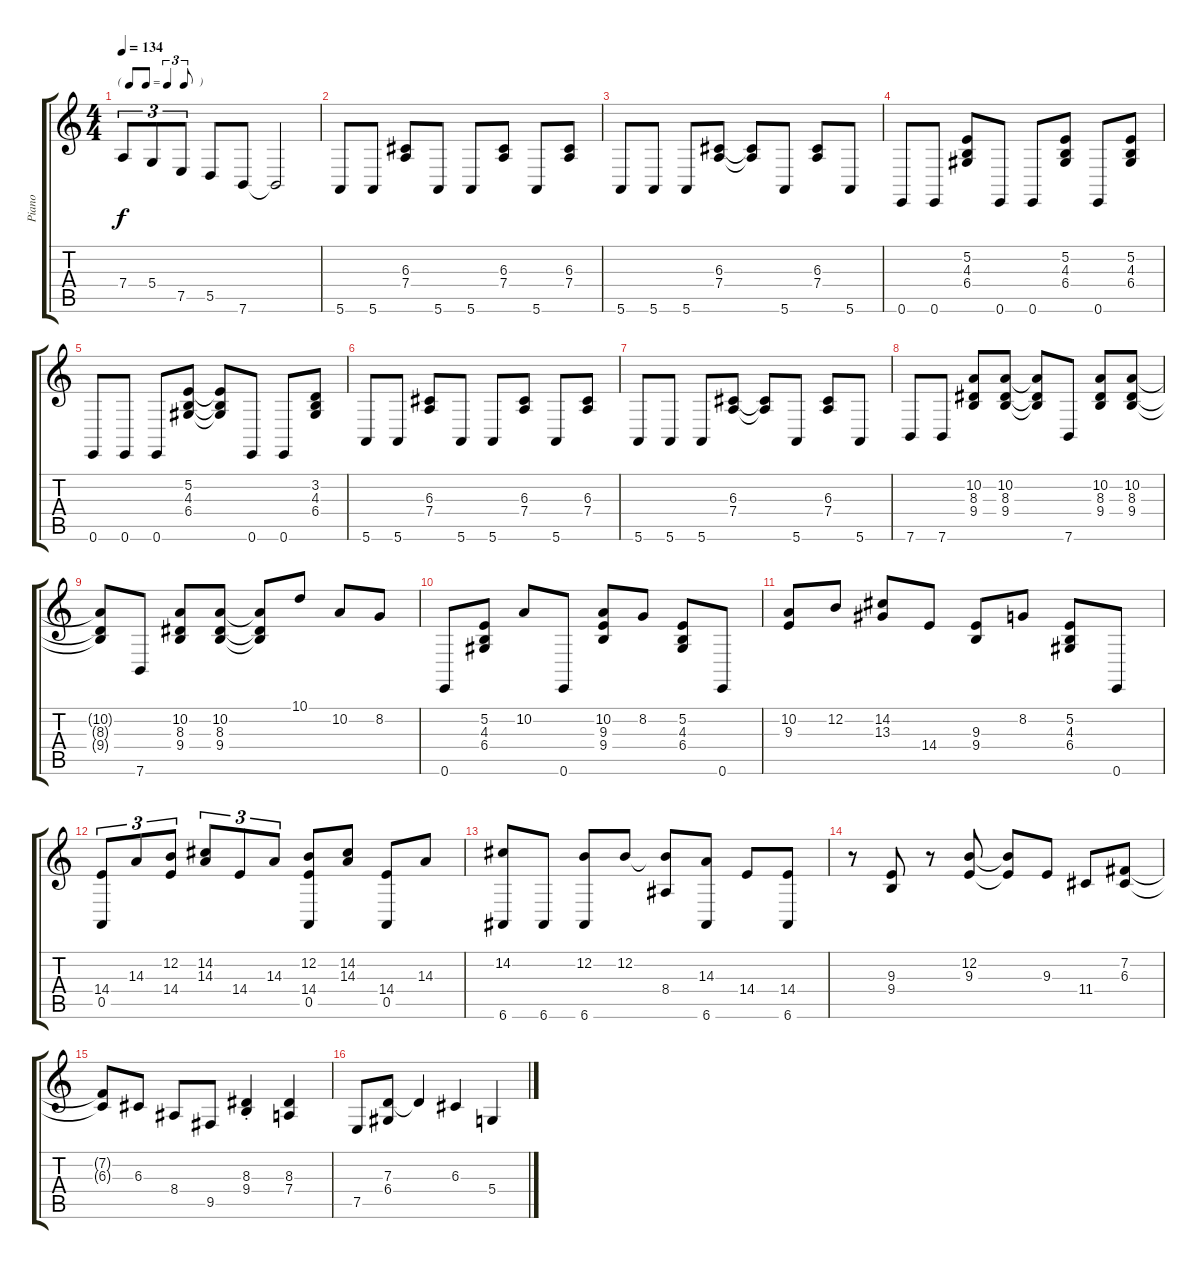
\track ("Piano" "Piano") {instrument honkytonkpiano}
\staff {score tabs}
\tuning (E4 B3 G3 D3 A2 E2) {hide}
\ts (4 4)
\tf triplet8th
\tempo 134
\clef g2
\ks c
7.4.8{tu (3 2) dy f} 5.4.8{tu (3 2)} 7.5.8{tu (3 2)} 5.5.8 7.6.8 7.6{t}.2 |
5.6.8 5.6.8 (6.3 7.4).8 5.6.8 5.6.8 (6.3 7.4).8 5.6.8 (6.3 7.4).8 |
5.6.8 5.6.8 5.6.8 (6.3 7.4).8 (6.3{t} 7.4{t}).8 5.6.8 (6.3 7.4).8 5.6.8 |
0.6.8 0.6.8 (5.2 4.3 6.4).8 0.6.8 0.6.8 (5.2 4.3 6.4).8 0.6.8 (5.2 4.3 6.4).8 |
0.6.8 0.6.8 0.6.8 (5.2 4.3 6.4).8 (5.2{t} 4.3{t} 6.4{t}).8 0.6.8 0.6.8 (3.2 4.3 6.4).8 |
5.6.8 5.6.8 (6.3 7.4).8 5.6.8 5.6.8 (6.3 7.4).8 5.6.8 (6.3 7.4).8 |
5.6.8 5.6.8 5.6.8 (6.3 7.4).8 (6.3{t} 7.4{t}).8 5.6.8 (6.3 7.4).8 5.6.8 |
7.6.8 7.6.8 (10.2 8.3 9.4).8 (10.2 8.3 9.4).8 (10.2{t} 8.3{t} 9.4{t}).8 7.6.8 (10.2 8.3 9.4).8 (10.2 8.3 9.4).8 |
(10.2{t} 8.3{t} 9.4{t}).8 7.6.8 (10.2 8.3 9.4).8 (10.2 8.3 9.4).8 (10.2{t} 8.3{t} 9.4{t}).8 10.1.8 10.2.8 8.2.8 |
0.6.8 (5.2 4.3 6.4).8 10.2.8 0.6.8 (10.2 9.3 9.4).8 8.2.8 (5.2 4.3 6.4).8 0.6.8 |
(10.2 9.3).8 12.2.8 (14.2 13.3).8 14.4.8 (9.3 9.4).8 8.2.8 (5.2 4.3 6.4).8 0.6.8 |
(14.4 0.5).8{tu (3 2)} 14.3.8{tu (3 2)} (12.2 14.4).8{tu (3 2)} (14.2 14.3).8{tu (3 2)} 14.4.8{tu (3 2)} 14.3.8{tu (3 2)} (12.2 14.4 0.5).8 (14.2 14.3).8 (14.4 0.5).8 14.3.8 |
(14.2 6.6).8 6.6.8 (12.2 6.6).8 12.2.8 (12.2{t} 8.4).8 (14.3 6.6).8 14.4.8 (14.4 6.6).8 |
r.8 (9.3 9.4).8 r.8 (12.2 9.3).8 (12.2{t} 9.3{t}).8 9.3.8 11.4.8 (7.2 6.3).8 |
(7.2{t} 6.3{t}).8 6.3.8 8.4.8 9.5.8 (8.3{st} 9.4{st}).4 (8.3 7.4).4 |
7.5.8 (7.3 6.4).8 7.3{t}.4 6.3.4 5.4.4
